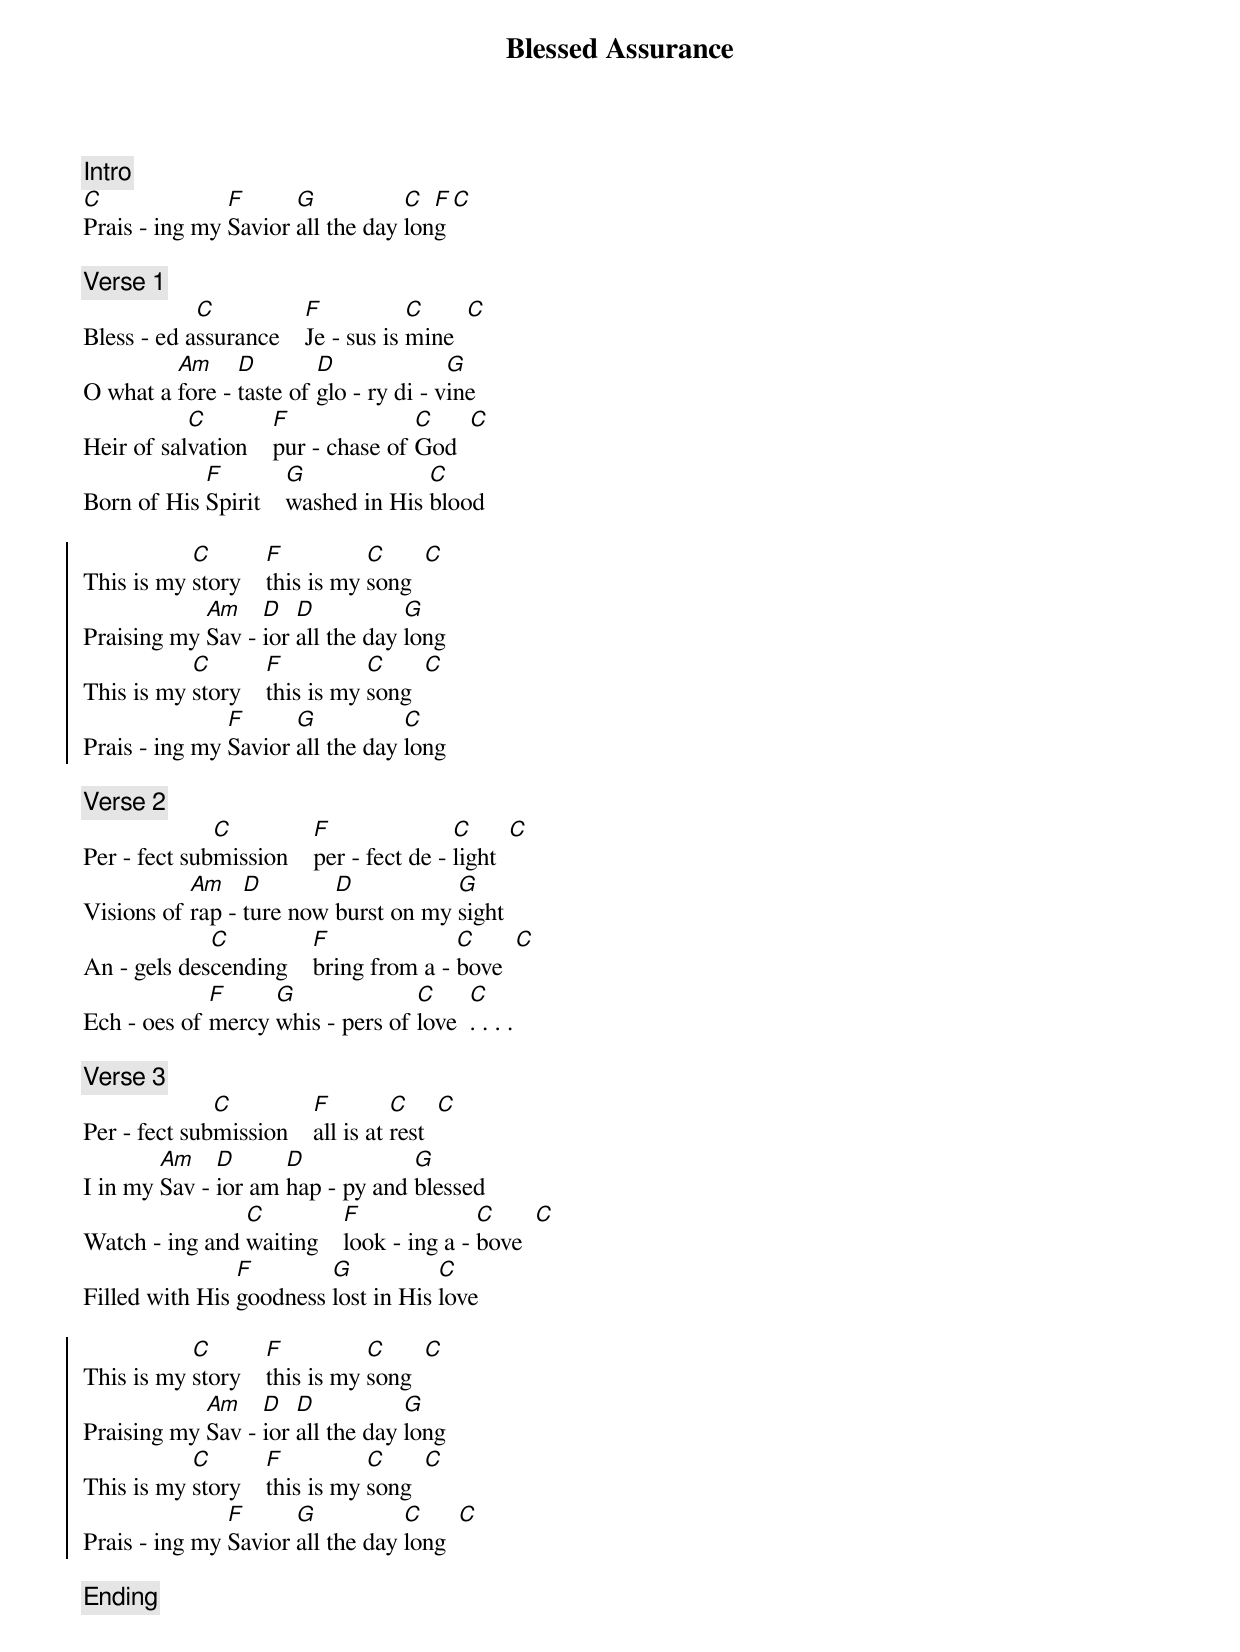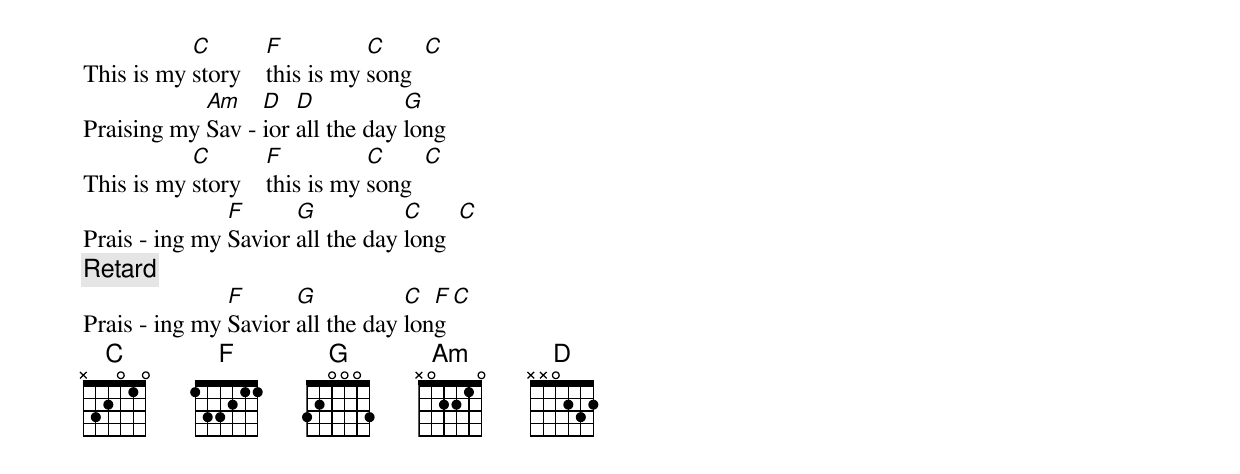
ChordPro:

{title: Blessed Assurance}
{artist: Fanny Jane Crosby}
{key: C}
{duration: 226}
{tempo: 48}
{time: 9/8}
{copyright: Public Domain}

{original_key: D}
{c: Intro}
[C]Prais - ing my [F]Savior [G]all the day [C]lon[F]g [C]

{c: Verse 1}
Bless - ed a[C]ssurance    [F]Je - sus is [C]mine  [C]
O what a [Am]fore - [D]taste of [D]glo - ry di - v[G]ine
Heir of sal[C]vation    [F]pur - chase of [C]God  [C]
Born of His [F]Spirit    [G]washed in His [C]blood

{start_of_chorus}
This is my [C]story    [F]this is my [C]song  [C]
Praising my [Am]Sav - [D]ior [D]all the day [G]long
This is my [C]story    [F]this is my [C]song  [C]
Prais - ing my [F]Savior [G]all the day [C]long
{end_of_chorus}

{c: Verse 2}
Per - fect sub[C]mission    [F]per - fect de - [C]light  [C]
Visions of [Am]rap - [D]ture now [D]burst on my [G]sight
An - gels des[C]cending    [F]bring from a - [C]bove  [C]
Ech - oes of [F]mercy [G]whis - pers of [C]love  [C]. . . .

{c: Verse 3}
Per - fect sub[C]mission    [F]all is at [C]rest  [C]
I in my [Am]Sav - [D]ior am [D]hap - py and [G]blessed
Watch - ing and [C]waiting    [F]look - ing a - [C]bove  [C]
Filled with His [F]goodness [G]lost in His [C]love

{start_of_chorus}
This is my [C]story    [F]this is my [C]song  [C]
Praising my [Am]Sav - [D]ior [D]all the day [G]long
This is my [C]story    [F]this is my [C]song  [C]
Prais - ing my [F]Savior [G]all the day [C]long  [C]
{end_of_chorus}

{c: Ending}
This is my [C]story    [F]this is my [C]song  [C]
Praising my [Am]Sav - [D]ior [D]all the day [G]long
This is my [C]story    [F]this is my [C]song  [C]
Prais - ing my [F]Savior [G]all the day [C]long  [C]
{c: Retard}
Prais - ing my [F]Savior [G]all the day [C]lon[F]g [C]
